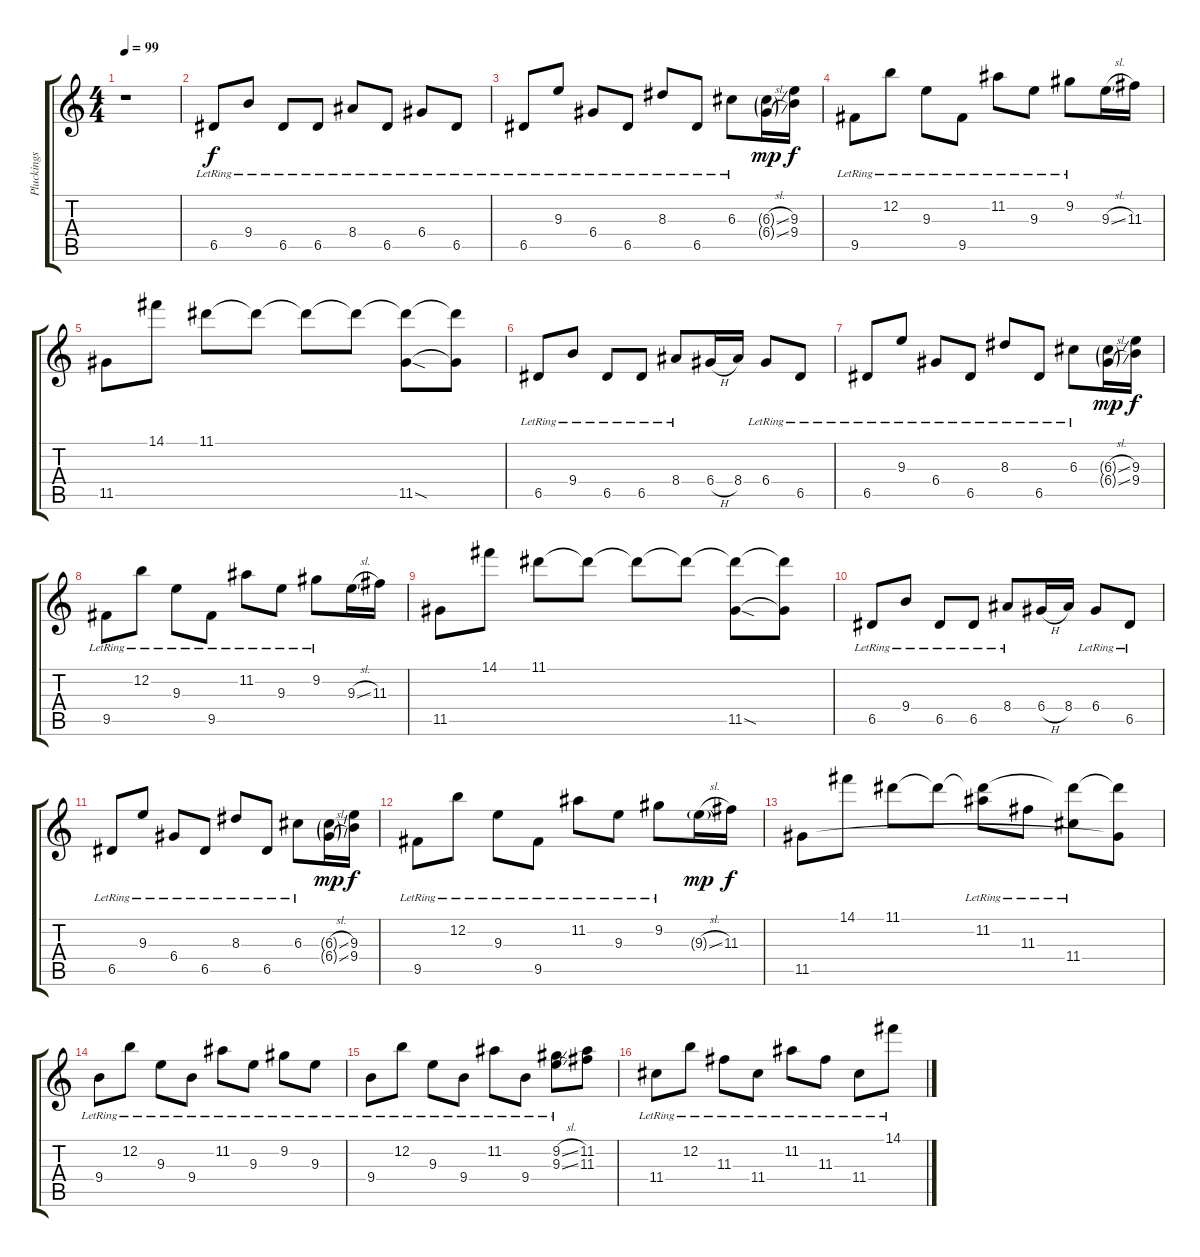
\track ("Pluckings" "Pluckings") {instrument electricguitarclean}
\staff {score tabs}
\tuning (E4 B3 G3 D3 A2 E2) {hide}
\ts (4 4)
\tempo 99
\clef g2
\ks c
r.1{dy f instrument electricguitarclean} |
6.5{lr}.8 9.4{lr}.8 6.5{lr}.8 6.5{lr}.8 8.4{lr}.8 6.5{lr}.8 6.4{lr}.8 6.5{lr}.8 |
6.5{lr}.8 9.3{lr}.8 6.4{lr}.8 6.5{lr}.8 8.3{lr}.8 6.5{lr}.8 6.3{lr}.8 (6.3{sl g} 6.4{sl g}).16{dy mp} (9.3 9.4).16{dy f} |
9.5{lr}.8 12.2{lr}.8 9.3{lr}.8 9.5{lr}.8 11.2{lr}.8 9.3{lr}.8 9.2{lr}.8 9.3{sl}.16 11.3.16 |
11.5.8 14.1.8 11.1.8 11.1{t}.8 11.1{t}.8 11.1{t}.8 (11.1{t} 11.5{sod}).8 (11.1{t} 11.5{t}).8 |
6.5{lr}.8 9.4{lr}.8 6.5{lr}.8 6.5{lr}.8 8.4{lr}.8 6.4{h}.16 8.4.16 6.4{lr}.8 6.5{lr}.8 |
6.5{lr}.8 9.3{lr}.8 6.4{lr}.8 6.5{lr}.8 8.3{lr}.8 6.5{lr}.8 6.3{lr}.8 (6.3{sl g} 6.4{sl g}).16{dy mp} (9.3 9.4).16{dy f} |
9.5{lr}.8 12.2{lr}.8 9.3{lr}.8 9.5{lr}.8 11.2{lr}.8 9.3{lr}.8 9.2{lr}.8 9.3{sl}.16 11.3.16 |
11.5.8 14.1.8 11.1.8 11.1{t}.8 11.1{t}.8 11.1{t}.8 (11.1{t} 11.5{sod}).8 (11.1{t} 11.5{t}).8 |
6.5{lr}.8 9.4{lr}.8 6.5{lr}.8 6.5{lr}.8 8.4{lr}.8 6.4{h}.16 8.4.16 6.4{lr}.8 6.5{lr}.8 |
6.5{lr}.8 9.3{lr}.8 6.4{lr}.8 6.5{lr}.8 8.3{lr}.8 6.5{lr}.8 6.3{lr}.8 (6.3{sl g} 6.4{sl g}).16{dy mp} (9.3 9.4).16{dy f} |
9.5{lr}.8 12.2{lr}.8 9.3{lr}.8 9.5{lr}.8 11.2{lr}.8 9.3{lr}.8 9.2{lr}.8 9.3{sl g}.16{dy mp} 11.3.16{dy f} |
11.5.8 14.1.8 11.1.8 11.1{t}.8 (11.1{t} 11.2{lr}).8 11.3{lr}.8 (11.1{t} 11.4{lr}).8 (11.1{t} 11.5{t}).8 |
9.4{lr}.8 12.2{lr}.8 9.3{lr}.8 9.4{lr}.8 11.2{lr}.8 9.3{lr}.8 9.2{lr}.8 9.3{lr}.8 |
9.4{lr}.8 12.2{lr}.8 9.3{lr}.8 9.4{lr}.8 11.2{lr}.8 9.4{lr}.8 (9.2{sl lr} 9.3{sl}).8 (11.2 11.3).8 |
11.4{lr}.8 12.2{lr}.8 11.3{lr}.8 11.4{lr}.8 11.2{lr}.8 11.3{lr}.8 11.4{lr}.8 14.1{lr}.8
